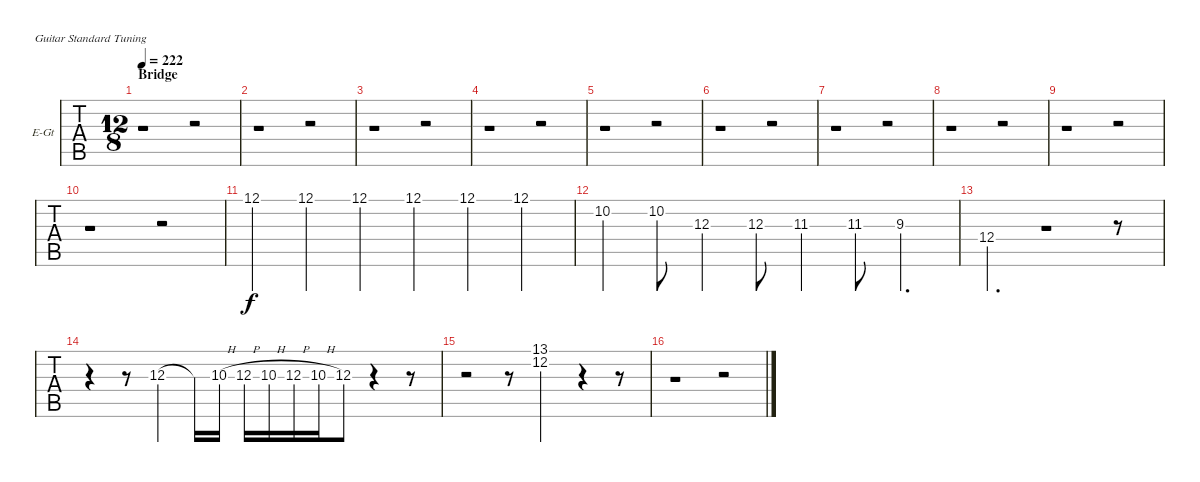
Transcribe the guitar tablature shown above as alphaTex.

\bracketExtendMode nobrackets
\firstSystemTrackNameOrientation horizontal
\otherSystemsTrackNameOrientation horizontal
\track ("Electric Guitar" "E-Gt") {instrument distortionguitar}
\staff {tabs}
\tuning (E4 B3 G3 D3 A2 E2)
\ts (12 8)
\section ("" "Bridge")
\tempo 222
\clef g2
\ks c
r.1{dy f} r.2 |
r.1 r.2 |
r.1 r.2 |
r.1 r.2 |
r.1 r.2 |
r.1 r.2 |
r.1 r.2 |
r.1 r.2 |
r.1 r.2 |
r.1 r.2 |
12.1.4 12.1.4 12.1.4 12.1.4 12.1.4 12.1.4 |
10.2.4 10.2.8 12.3.4 12.3.8 11.3.4 11.3.8 9.3.4{d} |
12.4.4{d} r.1 r.8 |
r.4 r.8 12.3.4 12.3{t}.16 10.3{h}.16 12.3{h}.16 10.3{h}.16 12.3{h}.16 10.3{h}.16 12.3.8 r.4 r.8 |
r.2 r.8 (13.1 12.2).2 r.4 r.8 |
r.1 r.2
